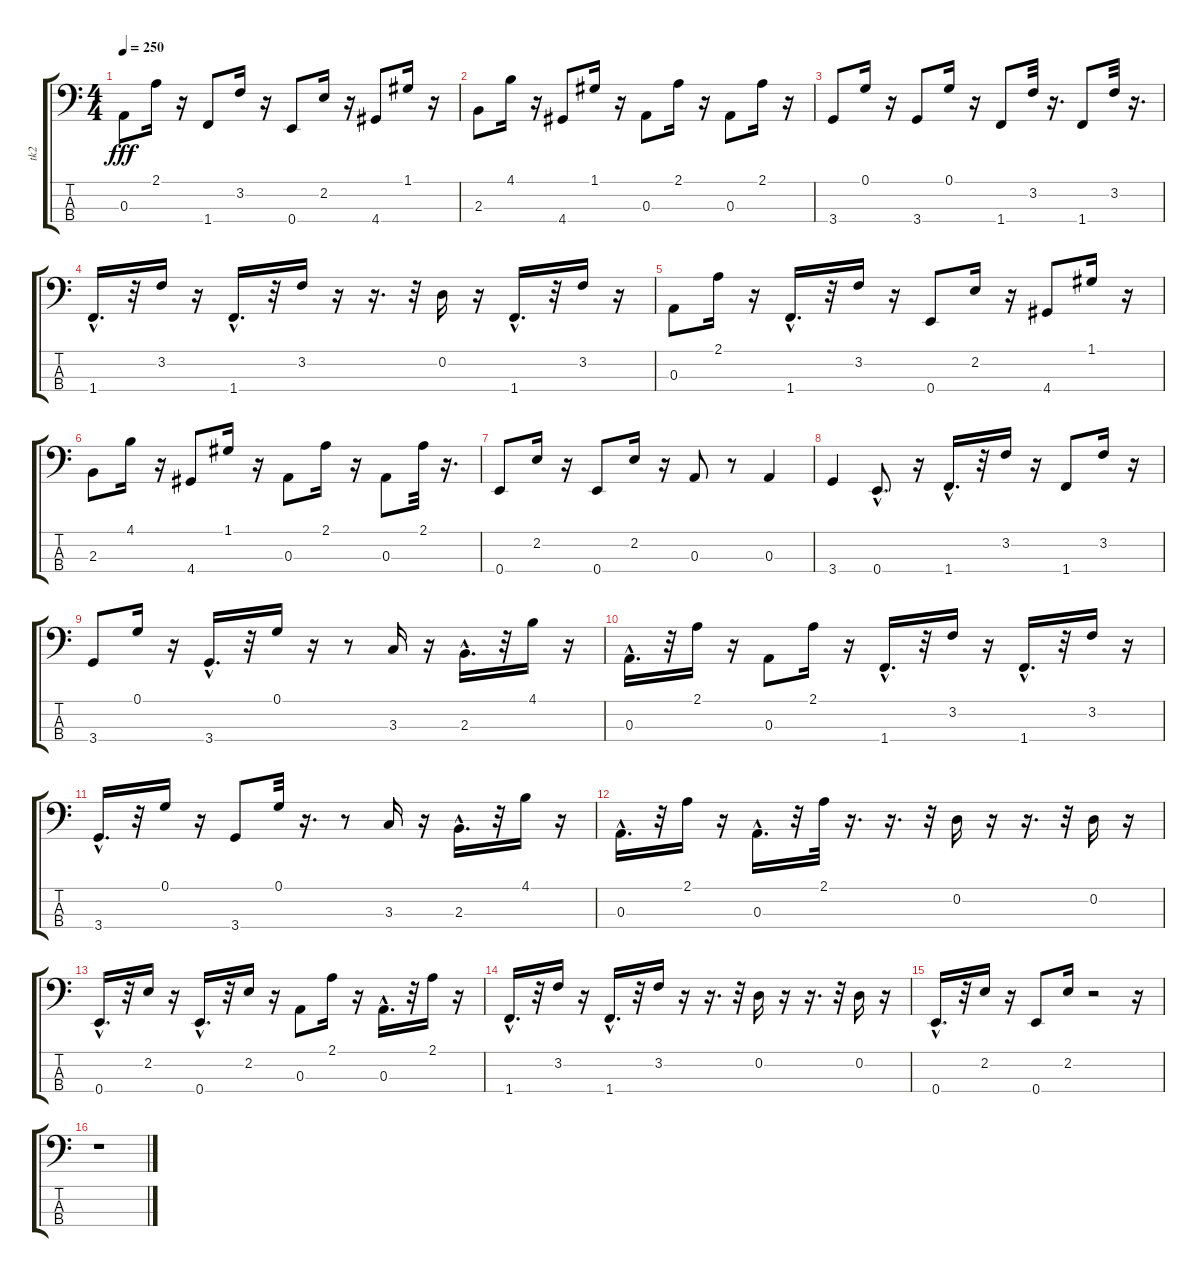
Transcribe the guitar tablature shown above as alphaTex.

\track ("tk2" "tk2") {instrument electricbassfinger}
\staff {score tabs}
\tuning (G2 D2 A1 E1) {hide}
\ts (4 4)
\tempo 250
\clef f4
\ks c
0.3.8{dy fff} 2.1.16 r.16 1.4.8 3.2.16 r.16 0.4.8 2.2.16 r.16 4.4.8 1.1.16 r.16 |
2.3.8 4.1.16 r.16 4.4.8 1.1.16 r.16 0.3.8 2.1.16 r.16 0.3.8 2.1.16 r.16 |
3.4.8 0.1.16 r.16 3.4.8 0.1.16 r.16 1.4.8 3.2.32 r.16{d} 1.4.8 3.2.32 r.16{d} |
1.4{hac}.16{d} r.32 3.2.16 r.16 1.4{hac}.16{d} r.32 3.2.16 r.16 r.16{d} r.32 0.2.16 r.16 1.4{hac}.16{d} r.32 3.2.16 r.16 |
0.3.8 2.1.16 r.16 1.4{hac}.16{d} r.32 3.2.16 r.16 0.4.8 2.2.16 r.16 4.4.8 1.1.16 r.16 |
2.3.8 4.1.16 r.16 4.4.8 1.1.16 r.16 0.3.8 2.1.16 r.16 0.3.8 2.1.32 r.16{d} |
0.4.8 2.2.16 r.16 0.4.8 2.2.16 r.16 0.3.8 r.8 0.3.4 |
3.4.4 0.4{hac}.8{d} r.16 1.4{hac}.16{d} r.32 3.2.16 r.16 1.4.8 3.2.16 r.16 |
3.4.8 0.1.16 r.16 3.4{hac}.16{d} r.32 0.1.16 r.16 r.8 3.3.16 r.16 2.3{hac}.16{d} r.32 4.1.16 r.16 |
0.3{hac}.16{d} r.32 2.1.16 r.16 0.3.8 2.1.16 r.16 1.4{hac}.16{d} r.32 3.2.16 r.16 1.4{hac}.16{d} r.32 3.2.16 r.16 |
3.4{hac}.16{d} r.32 0.1.16 r.16 3.4.8 0.1.32 r.16{d} r.8 3.3.16 r.16 2.3{hac}.16{d} r.32 4.1.16 r.16 |
0.3{hac}.16{d} r.32 2.1.16 r.16 0.3{hac}.16{d} r.32 2.1.32 r.16{d} r.16{d} r.32 0.2.16 r.16 r.16{d} r.32 0.2.16 r.16 |
0.4{hac}.16{d} r.32 2.2.16 r.16 0.4{hac}.16{d} r.32 2.2.16 r.16 0.3.8 2.1.16 r.16 0.3{hac}.16{d} r.32 2.1.16 r.16 |
1.4{hac}.16{d} r.32 3.2.16 r.16 1.4{hac}.16{d} r.32 3.2.16 r.16 r.16{d} r.32 0.2.16 r.16 r.16{d} r.32 0.2.16 r.16 |
0.4{hac}.16{d} r.32 2.2.16 r.16 0.4.8 2.2.16 r.2 r.16 |
r.1
